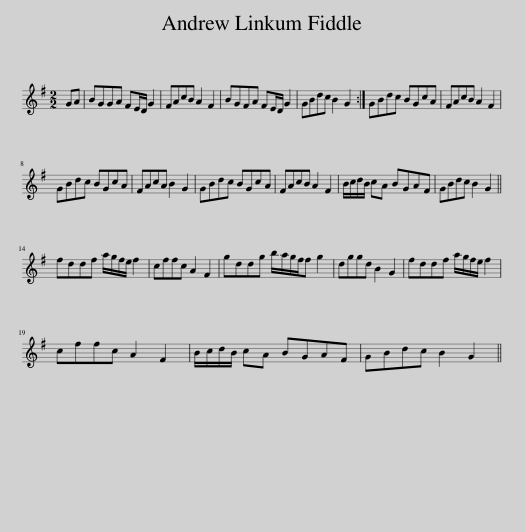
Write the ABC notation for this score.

X:1
L:1/8
M:2/2
I:linebreak $
K:G
V:1 treble
V:1
 GA | BGGA FE/D/ G2 | FAcB A2 F2 | BGFA FE/D/ G2 | GBdc B2 G2 :| %5
 GBdc BGcA | FAcB A2 F2 |$ GBdc BGcA | FAcA B2 G2 | GBdc BGcA | %10
 FAcB A2 F2 | B/c/d/B/ cA BGAF | GBdc B2 G2 ||$ fddf a/g/f/e/ f2 | cffc A2 F2 | %15
 gddg b/a/g/f/f g2 | dggd B2 G2 | fddf a/g/f/e/ f2 |$ cffc A2 F2 | B/c/d/B/ cA BGAF | %20
 GBdc B2 G2 || %21
